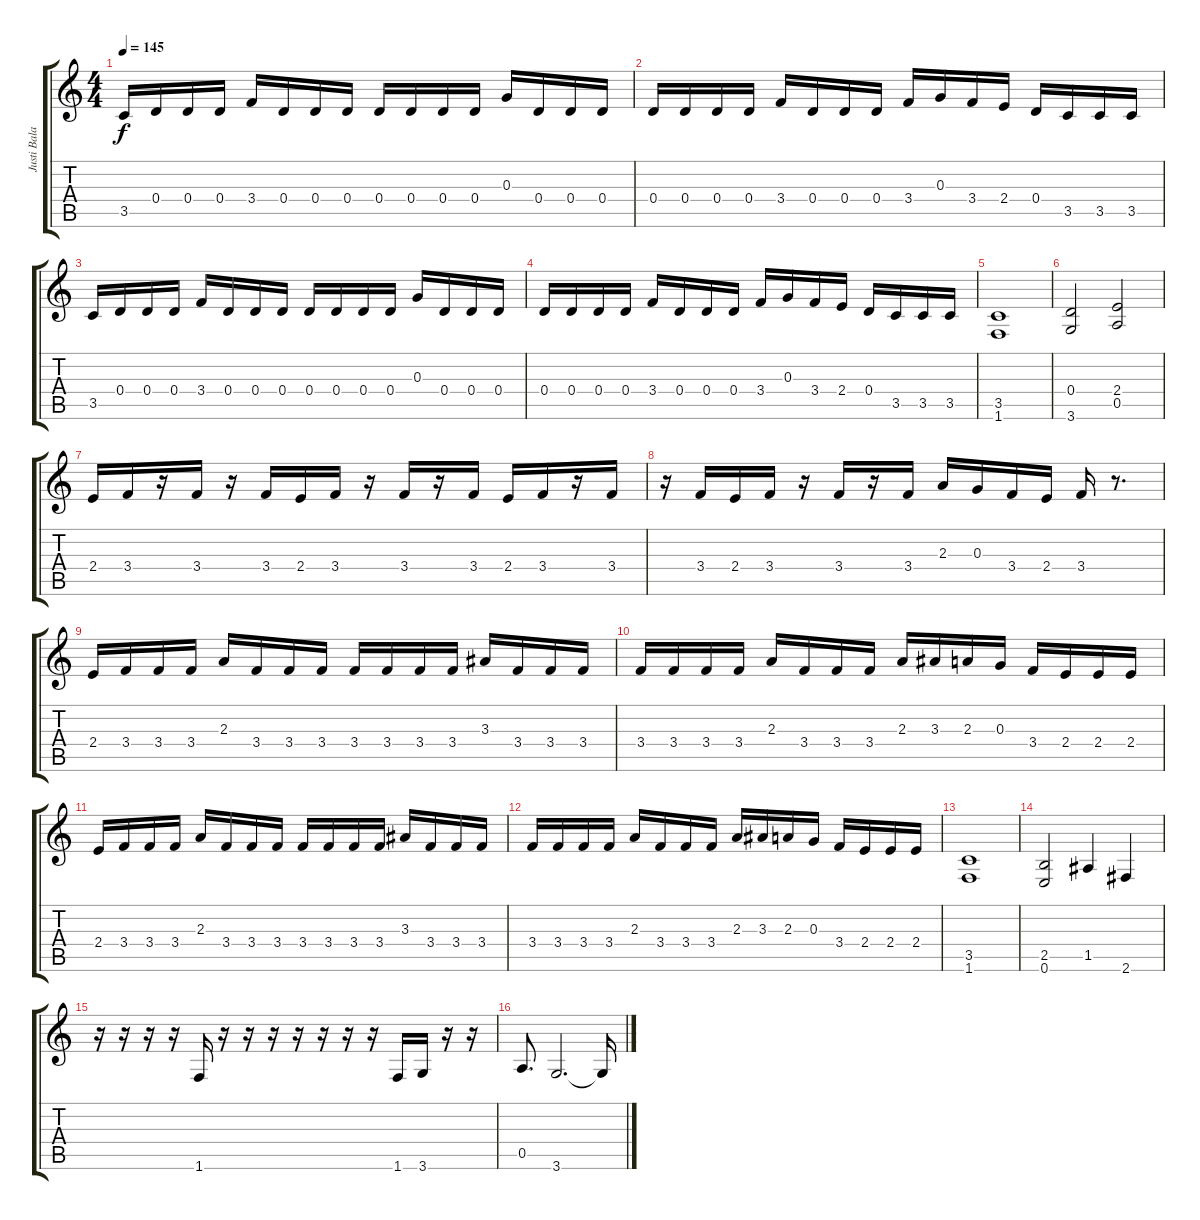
\track ("Justi Bala" "Justi Bala") {instrument distortionguitar}
\staff {score tabs}
\tuning (E4 B3 G3 D3 A2 E2) {hide}
\ts (4 4)
\tempo 145
\clef g2
\ks c
3.5.16{dy f} 0.4.16 0.4.16 0.4.16 3.4.16 0.4.16 0.4.16 0.4.16 0.4.16 0.4.16 0.4.16 0.4.16 0.3.16 0.4.16 0.4.16 0.4.16 |
0.4.16 0.4.16 0.4.16 0.4.16 3.4.16 0.4.16 0.4.16 0.4.16 3.4.16 0.3.16 3.4.16 2.4.16 0.4.16 3.5.16 3.5.16 3.5.16 |
3.5.16 0.4.16 0.4.16 0.4.16 3.4.16 0.4.16 0.4.16 0.4.16 0.4.16 0.4.16 0.4.16 0.4.16 0.3.16 0.4.16 0.4.16 0.4.16 |
0.4.16 0.4.16 0.4.16 0.4.16 3.4.16 0.4.16 0.4.16 0.4.16 3.4.16 0.3.16 3.4.16 2.4.16 0.4.16 3.5.16 3.5.16 3.5.16 |
(3.5 1.6).1 |
(0.4 3.6).2 (2.4 0.5).2 |
2.4.16 3.4.16 r.16 3.4.16 r.16 3.4.16 2.4.16 3.4.16 r.16 3.4.16 r.16 3.4.16 2.4.16 3.4.16 r.16 3.4.16 |
r.16 3.4.16 2.4.16 3.4.16 r.16 3.4.16 r.16 3.4.16 2.3.16 0.3.16 3.4.16 2.4.16 3.4.16 r.8{d} |
2.4.16 3.4.16 3.4.16 3.4.16 2.3.16 3.4.16 3.4.16 3.4.16 3.4.16 3.4.16 3.4.16 3.4.16 3.3.16 3.4.16 3.4.16 3.4.16 |
3.4.16 3.4.16 3.4.16 3.4.16 2.3.16 3.4.16 3.4.16 3.4.16 2.3.16 3.3.16 2.3.16 0.3.16 3.4.16 2.4.16 2.4.16 2.4.16 |
2.4.16 3.4.16 3.4.16 3.4.16 2.3.16 3.4.16 3.4.16 3.4.16 3.4.16 3.4.16 3.4.16 3.4.16 3.3.16 3.4.16 3.4.16 3.4.16 |
3.4.16 3.4.16 3.4.16 3.4.16 2.3.16 3.4.16 3.4.16 3.4.16 2.3.16 3.3.16 2.3.16 0.3.16 3.4.16 2.4.16 2.4.16 2.4.16 |
(3.5 1.6).1 |
(2.5 0.6).2 1.5.4 2.6.4 |
r.16 r.16 r.16 r.16 1.6.16 r.16 r.16 r.16 r.16 r.16 r.16 r.16 1.6.16 3.6.16 r.16 r.16 |
0.5.8{d} 3.6.2{d} 3.6{t}.16
